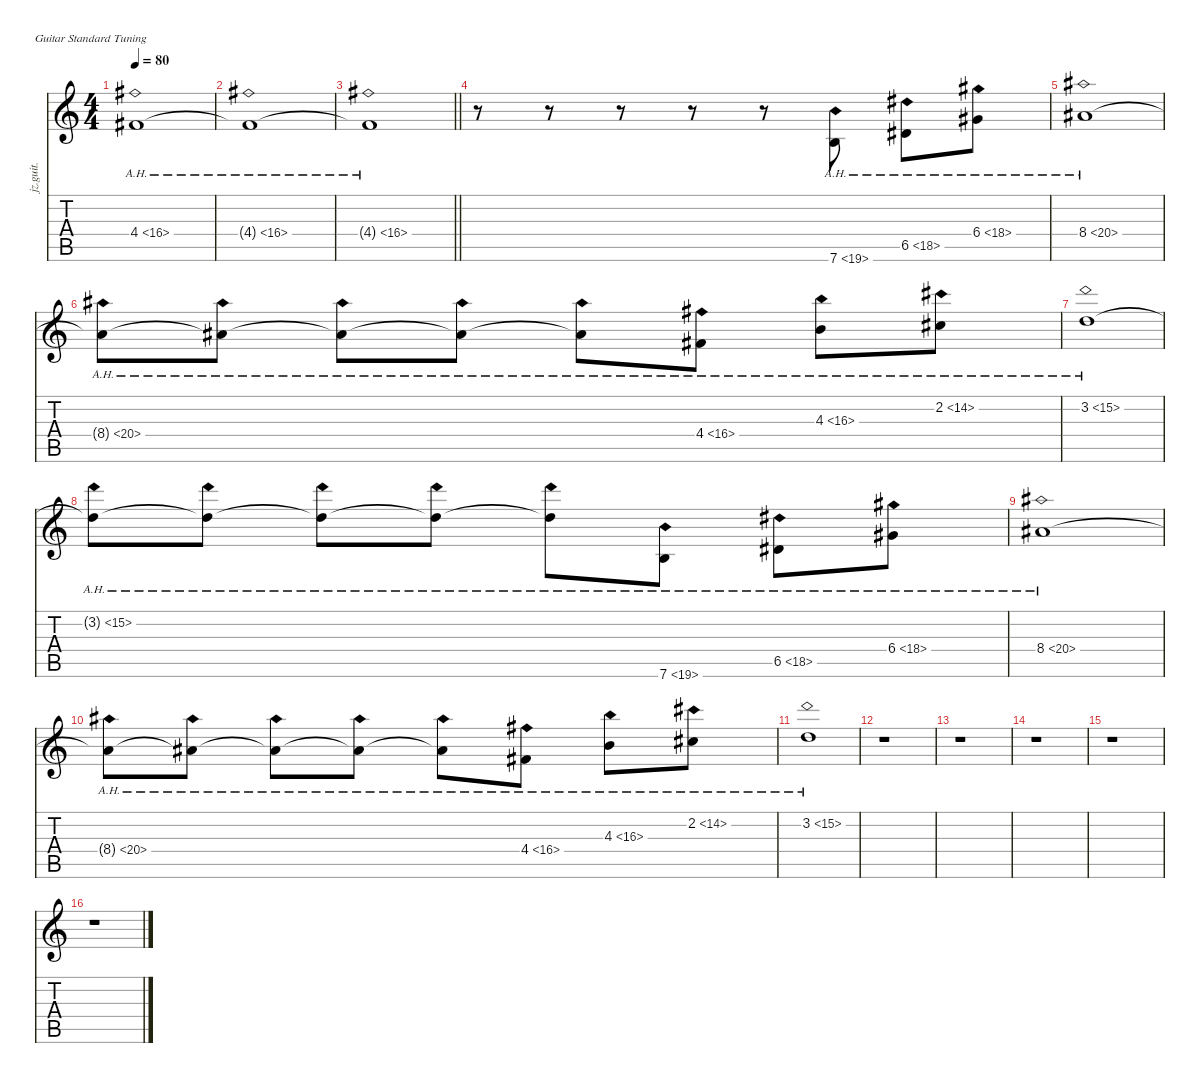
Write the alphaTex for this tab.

\defaultSystemsLayout 4
\hideDynamics
\bracketExtendMode nobrackets
\otherSystemsTrackNameOrientation horizontal
\track ("Intro Solo" "jz.guit.") {mute instrument electricguitarjazz}
\staff {score tabs}
\tuning (E4 B3 G3 D3 A2 E2)
\ts (4 4)
\tempo 80
\clef g2
\ks c
4.4{ah 12 t acc #}.1{dy f beam Down} |
4.4{ah 12 t acc #}.1{beam Down} |
\barLineRight lightlight
4.4{ah 12 t acc #}.1{beam Down} |
r.8{beam Down} r.8{beam Down} r.8{beam Down} r.8{beam Down} r.8{beam Down} 7.6{ah 12}.8{beam Up} 6.5{ah 12 acc #}.8{beam Down} 6.4{ah 12 acc #}.8{beam Down} |
8.4{ah 12 acc #}.1{dy ff beam Down} |
8.4{ah 12 t acc #}.8{dy f beam Down} 8.4{ah 12 t acc #}.8{beam Down} 8.4{ah 12 t acc #}.8{beam Down} 8.4{ah 12 t acc #}.8{beam Down} 8.4{ah 12 t acc #}.8{beam Down} 4.4{ah 12 acc #}.8{beam Down} 4.3{ah 12}.8{beam Down} 2.2{ah 12 acc #}.8{beam Down} |
3.2{ah 12}.1{beam Down} |
3.2{ah 12 t}.8{beam Down} 3.2{ah 12 t}.8{beam Down} 3.2{ah 12 t}.8{beam Down} 3.2{ah 12 t}.8{beam Down} 3.2{ah 12 t}.8{beam Down} 7.6{ah 12}.8{beam Down} 6.5{ah 12 acc #}.8{beam Down} 6.4{ah 12 acc #}.8{beam Down} |
8.4{ah 12 acc #}.1{dy ff beam Down} |
8.4{ah 12 t acc #}.8{dy f beam Down} 8.4{ah 12 t acc #}.8{beam Down} 8.4{ah 12 t acc #}.8{beam Down} 8.4{ah 12 t acc #}.8{beam Down} 8.4{ah 12 t acc #}.8{beam Down} 4.4{ah 12 acc #}.8{beam Down} 4.3{ah 12}.8{beam Down} 2.2{ah 12 acc #}.8{beam Down} |
3.2{ah 12}.1{beam Down} |
r.1{beam Down} |
r.1{beam Down} |
r.1{beam Down} |
r.1{beam Down} |
r.1{beam Down}
